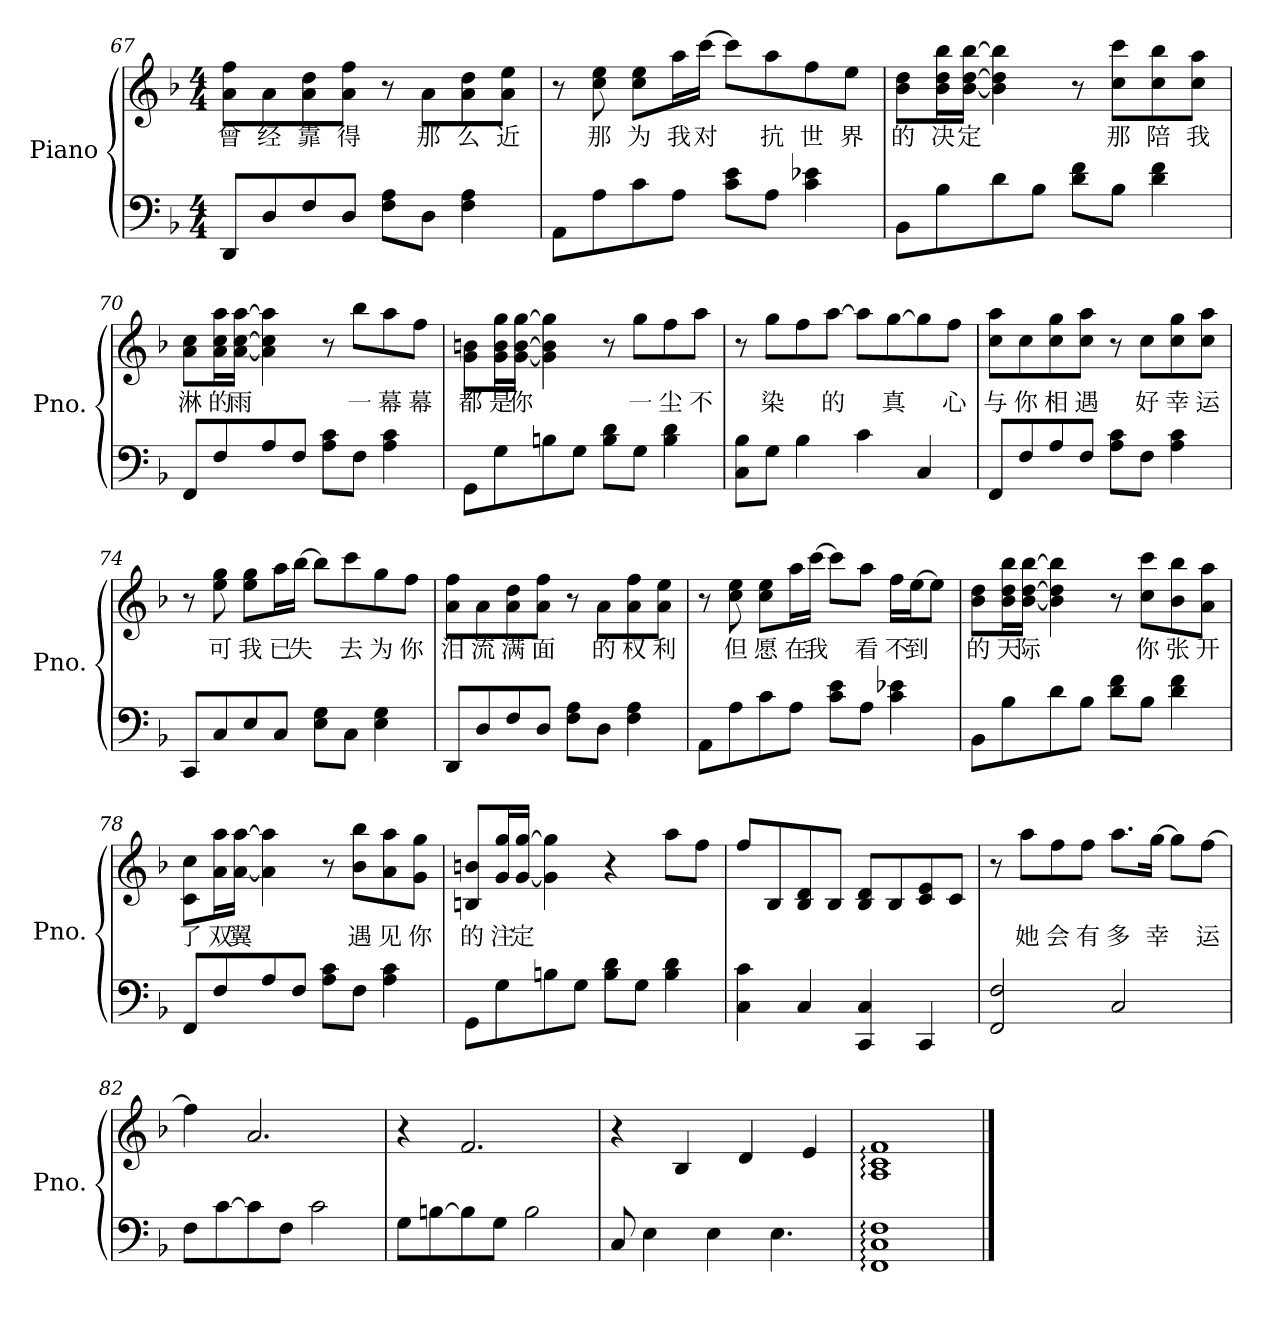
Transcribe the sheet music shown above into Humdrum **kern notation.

**kern	**kern	**text
*part1	*part1	*part1
*staff2	*staff1	*staff1
*I"Piano	*	*
*I'Pno.	*	*
*clefF4	*clefG2	*
*k[b-]	*k[b-]	*
*M4/4	*M4/4	*
=67	=67	=67
8DD/L	8a\ 8ff\L	曾
8D/	8a\	经
8F/	8a\ 8dd\	靠
8D/J	8a\ 8ff\J	得
8F\ 8A\L	8r	.
8D\J	8a\L	那
4F\ 4A\	8a\ 8dd\	么
.	8a\ 8ee\J	近
=68	=68	=68
8AA\L	8r	.
8A\	8cc\ 8ee\	那
8c\	8cc\ 8ee\L	为
8A\J	16aa\L	我
.	[16ccc\JJ	对
8c\ 8e\L	8ccc\L]	.
8A\J	8aa\	抗
4c\ 4e-X\	8ff\	世
.	8ee\J	界
!!LO:LB:g=z
=69	=69	=69
8BB-\L	8b-\ 8dd\L	的
8B-\	16b-\ 16dd\ 16bb-\L	决
.	[16b-\ [16dd\ [16bb-\JJ	定
8d\	4b-\] 4dd\] 4bb-\]	.
8B-\J	.	.
8d\ 8f\L	8r	.
8B-\J	8cc\ 8ccc\L	那
4d\ 4f\	8cc\ 8bb-\	陪
.	8cc\ 8aa\J	我
=70	=70	=70
8FF/L	8a\ 8cc\L	淋
8F/	16a\ 16cc\ 16aa\L	的
.	[16a\ [16cc\ [16aa\JJ	雨
8A/	4a\] 4cc\] 4aa\]	.
8F/J	.	.
8A\ 8c\L	8r	.
8F\J	8bb-\L	一
4A\ 4c\	8aa\	幕
.	8ff\J	幕
=71	=71	=71
8GG\L	8g\ 8bn\L	都
8G\	16g\ 16b\ 16gg\L	是
.	[16g\ [16b\ [16gg\JJ	你
8Bn\	4g\] 4b\] 4gg\]	.
8G\J	.	.
8B\ 8d\L	8r	.
8G\J	8gg\L	一
4B\ 4d\	8ff\	尘
.	8aa\J	不
=72	=72	=72
8C\ 8B-\L	8r	.
8G\J	8gg\L	染
4B-\	8ff\	.
.	[8aa\J	的
4c\	8aa\L]	.
.	[8gg\	真
4C/	8gg\]	.
.	8ff\J	心
!!LO:LB:g=z
=73	=73	=73
8FF/L	8cc\ 8aa\L	与
8F/	8cc\	你
8A/	8cc\ 8gg\	相
8F/J	8cc\ 8aa\J	遇
8A\ 8c\L	8r	.
8F\J	8cc\L	好
4A\ 4c\	8cc\ 8gg\	幸
.	8cc\ 8aa\J	运
=74	=74	=74
8CC/L	8r	.
8C/	8ee\ 8gg\	可
8E/	8ee\ 8gg\L	我
8C/J	16aa\L	已
.	[16bb-\JJ	失
8E\ 8G\L	8bb-\L]	.
8C\J	8ccc\	去
4E\ 4G\	8gg\	为
.	8ff\J	你
=75	=75	=75
8DD/L	8a\ 8ff\L	泪
8D/	8a\	流
8F/	8a\ 8dd\	满
8D/J	8a\ 8ff\J	面
8F\ 8A\L	8r	.
8D\J	8a\L	的
4F\ 4A\	8a\ 8ff\	权
.	8a\ 8ee\J	利
=76	=76	=76
8AA\L	8r	.
8A\	8cc\ 8ee\	但
8c\	8cc\ 8ee\L	愿
8A\J	16aa\L	在
.	[16ccc\JJ	我
8c\ 8e\L	8ccc\L]	.
8A\J	8aa\J	看
4c\ 4e-X\	16ff\LL	不
.	[16ee\J	到
.	8ee\J]	.
!!LO:LB:g=z
=77	=77	=77
8BB-\L	8b-\ 8dd\L	的
8B-\	16b-\ 16dd\ 16bb-\L	天
.	[16b-\ [16dd\ [16bb-\JJ	际
8d\	4b-\] 4dd\] 4bb-\]	.
8B-\J	.	.
8d\ 8f\L	8r	.
8B-\J	8cc\ 8ccc\L	你
4d\ 4f\	8b-\ 8bb-\	张
.	8a\ 8aa\J	开
=78	=78	=78
8FF/L	8c\ 8cc\L	了
8F/	16a\ 16aa\L	双
.	[16a\ [16aa\JJ	翼
8A/	4a\] 4aa\]	.
8F/J	.	.
8A\ 8c\L	8r	.
8F\J	8b-\ 8bb-\L	遇
4A\ 4c\	8a\ 8aa\	见
.	8g\ 8gg\J	你
=79	=79	=79
8GG\L	8Bn/ 8bn/L	的
8G\	16g/ 16gg/L	注
.	[16g/ [16gg/JJ	定
8Bn\	4g\] 4gg\]	.
8G\J	.	.
8B\ 8d\L	4r	.
8G\J	.	.
4B\ 4d\	8aa\L	.
.	8ff\J	.
=80	=80	=80
4C\ 4c\	8ff/L	.
.	8B-/	.
4C/	8B-/ 8d/	.
.	8B-/J	.
4CC/ 4C/	8B-/ 8d/L	.
.	8B-/	.
4CC/	8c/ 8e/	.
.	8c/J	.
!!LO:LB:g=z
=81	=81	=81
2FF/ 2F/	8r	.
.	8aa\L	她
.	8ff\	会
.	8ff\J	有
2C/	8.aa\L	多
.	[16gg\Jk	幸
.	8gg\L]	.
.	[8ff\J	运
=82	=82	=82
8F\L	4ff\]	.
[8c\	.	.
8c\]	2.a/	.
8F\J	.	.
2c\	.	.
=83	=83	=83
8G\L	4r	.
[8Bn\	.	.
8B\]	2.f/	.
8G\J	.	.
2B\	.	.
=84	=84	=84
8C/	4r	.
4E\	.	.
.	4B-/	.
4E\	.	.
.	4d/	.
4.E\	.	.
.	4e/	.
=85	=85	=85
1FF: 1C: 1F:	1A: 1c: 1f:	.
==	==	==
*-	*-	*-
